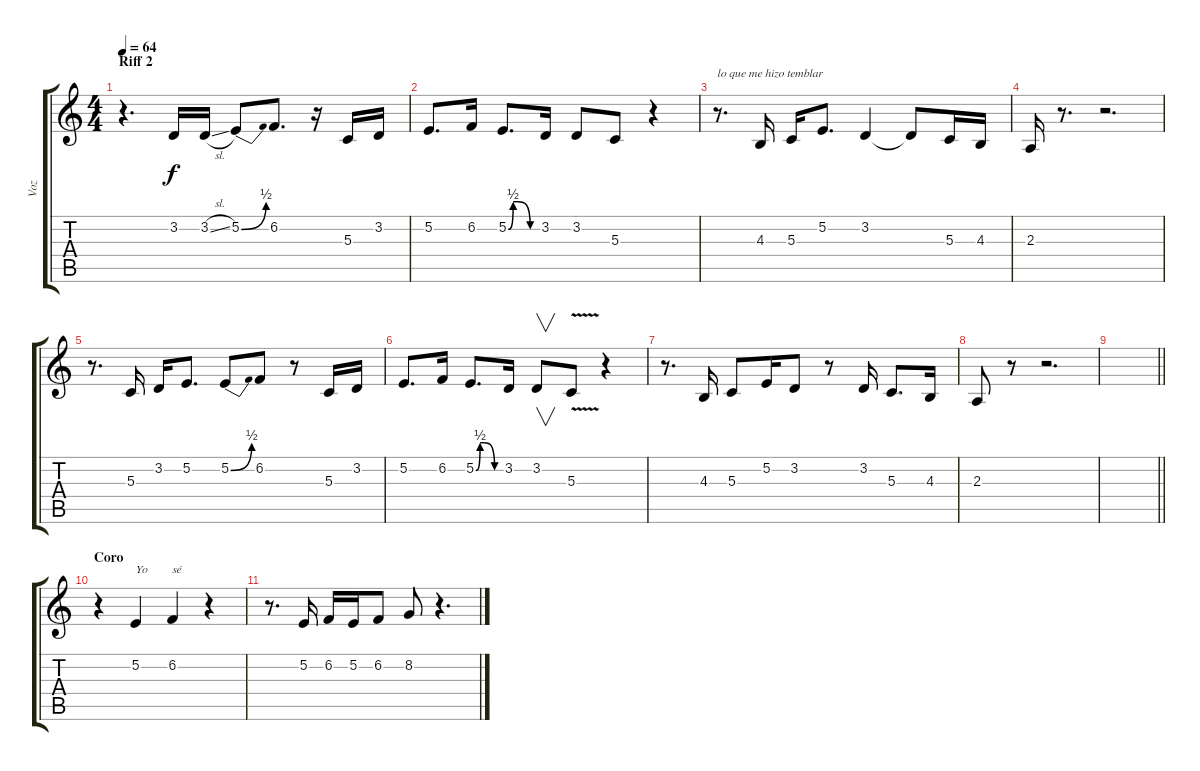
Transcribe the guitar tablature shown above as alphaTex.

\track ("Voz" "Voz") {instrument fx8scifi}
\staff {score tabs}
\tuning (E4 B3 G3 D3 A2 E2) {hide}
\ts (4 4)
\section ("" "Riff 2")
\tempo 64
\clef g2
\ks c
r.4{d dy f} 3.2.16 3.2{sl}.16 5.2{be (bend 0 0 60 2)}.8 6.2.8{d} r.16 5.3.16 3.2.16 |
5.2.8{d} 6.2.16 5.2{be (custom 0 0 10 2 20 2 45 0 60 0)}.8{d} 3.2.16 3.2.8 5.3.8 r.4 |
r.8{d txt "lo que me hizo temblar"} 4.3.16 5.3.16 5.2.8{d} 3.2.4 3.2{t}.8 5.3.16 4.3.16 |
2.3.16 r.8{d} r.2{d} |
r.8{d} 5.3.16 3.2.16 5.2.8{d} 5.2{be (bend 0 0 60 2)}.8 6.2.8 r.8 5.3.16 3.2.16 |
5.2.8{d} 6.2.16 5.2{be (custom 0 0 10 2 20 2 45 0 60 0)}.8{d} 3.2.16 3.2.8{v} 5.3{v}.8 r.4 |
r.8{d} 4.3.16 5.3.8 5.2.16 3.2.8 r.8 3.2.16 5.3.8{d} 4.3.16 |
2.3.8 r.8 r.2{d} |
\barLineRight lightlight
|
\section ("" "Coro")
r.4 5.2.4{txt "Yo"} 6.2.4{txt "sé"} r.4 |
r.8{d} 5.2.16 6.2.16 5.2.16 6.2.8 8.2.8 r.4{d}
